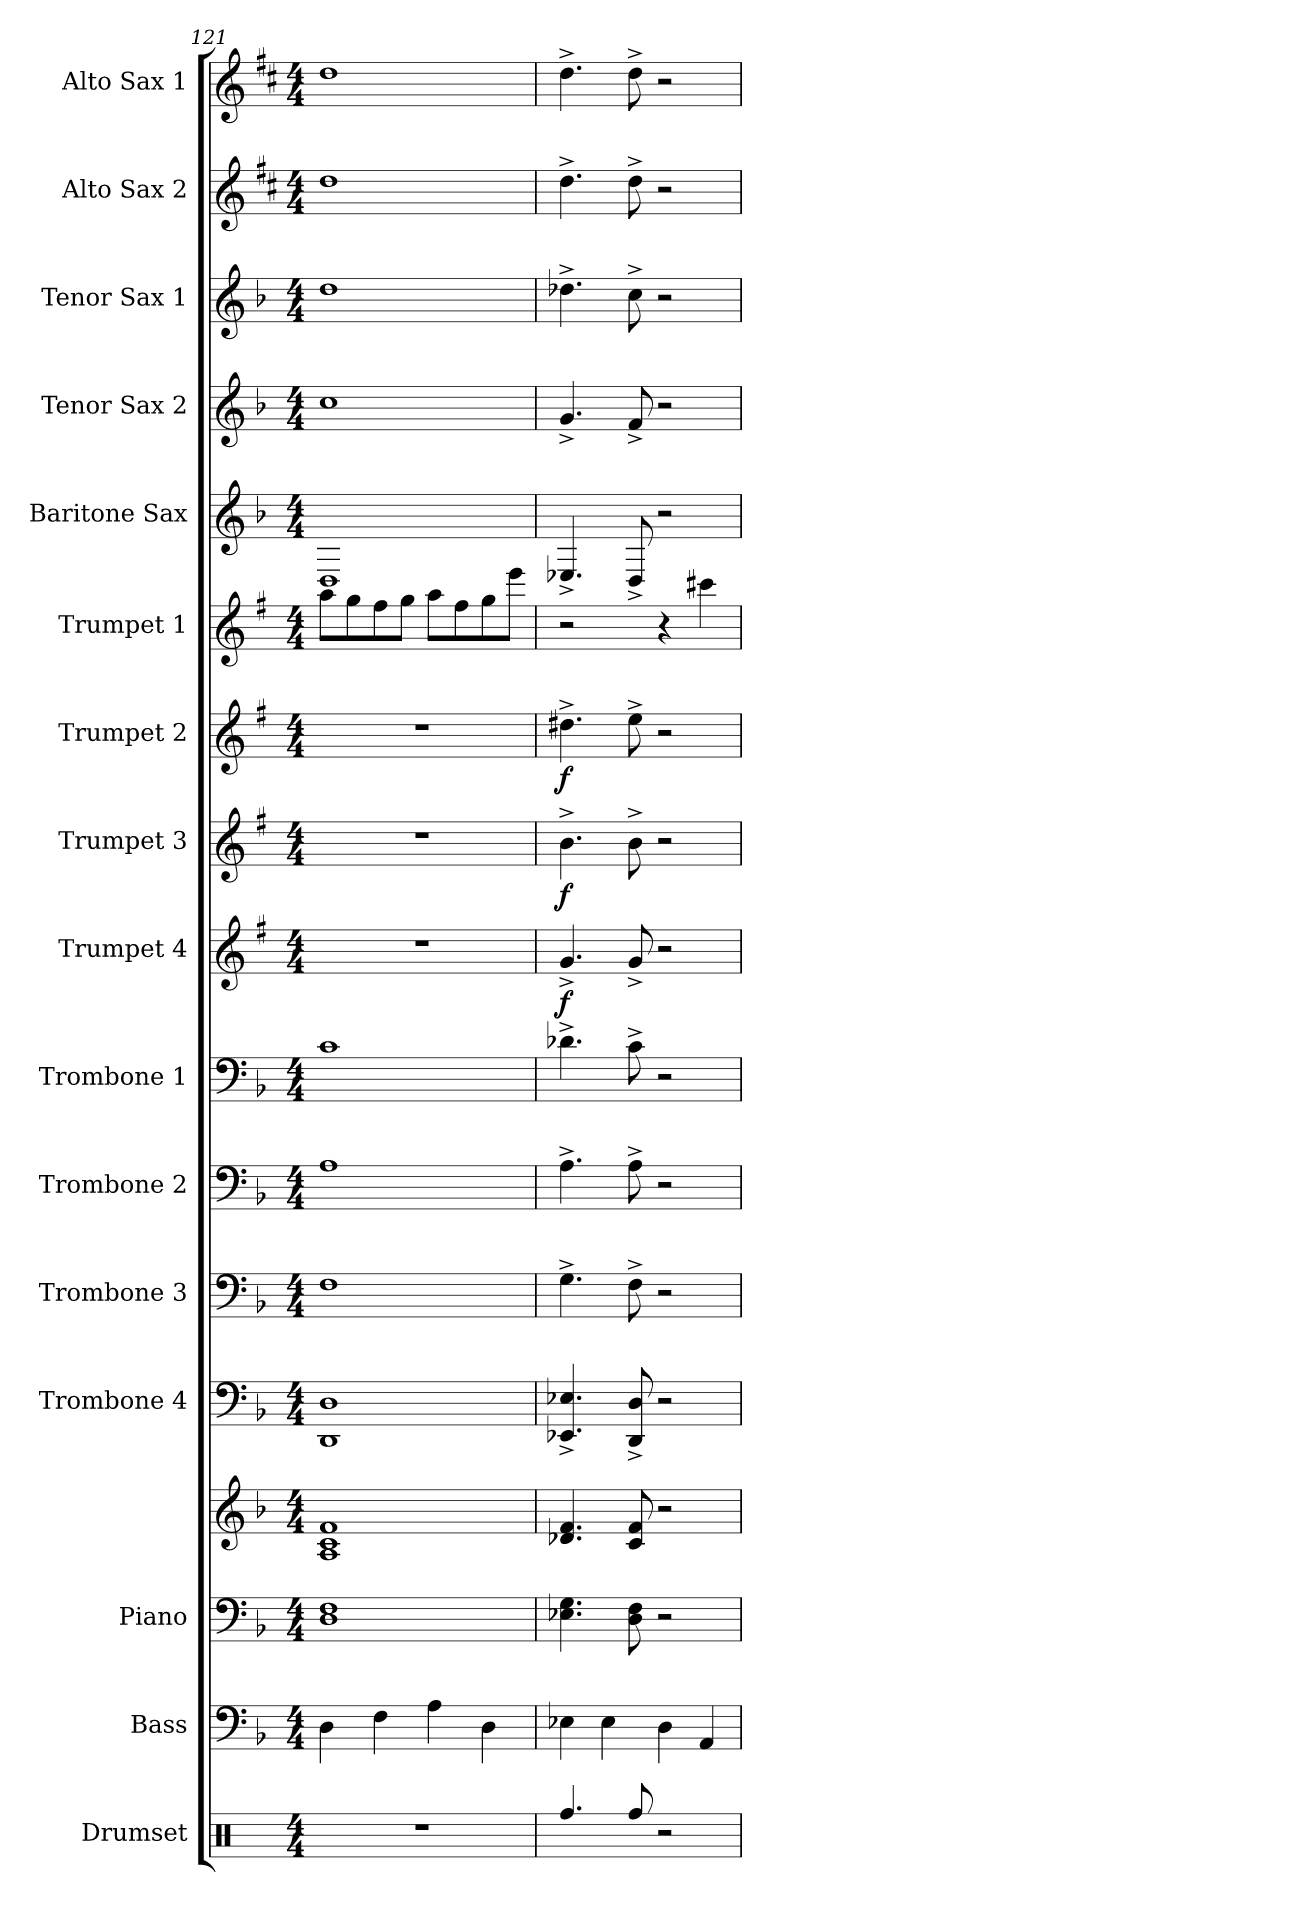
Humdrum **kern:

**kern	**kern	**kern	**kern	**kern	**kern	**kern	**kern	**kern	**dynam	**kern	**dynam	**kern	**dynam	**kern	**kern	**kern	**kern	**kern	**kern
*part16	*part15	*part14	*part14	*part13	*part12	*part11	*part10	*part9	*part9	*part8	*part8	*part7	*part7	*part6	*part5	*part4	*part3	*part2	*part1
*staff17	*staff16	*staff15	*staff14	*staff13	*staff12	*staff11	*staff10	*staff9	*staff9	*staff8	*staff8	*staff7	*staff7	*staff6	*staff5	*staff4	*staff3	*staff2	*staff1
*I"Drumset	*I"Bass	*I"Piano	*	*I"Trombone 4	*I"Trombone 3	*I"Trombone 2	*I"Trombone 1	*I"Trumpet 4	*	*I"Trumpet 3	*	*I"Trumpet 2	*	*I"Trumpet 1	*I"Baritone Sax	*I"Tenor Sax 2	*I"Tenor Sax 1	*I"Alto Sax 2	*I"Alto Sax 1
*I'Drs.	*I'Bass	*I'Piano	*	*I'Tbn. 4	*I'Tbn. 3	*I'Tbn. 2	*I'Tbn. 1	*I'Tpt. 4	*	*I'Tpt. 3	*	*I'Tpt. 2	*	*I'Tpt. 1	*I'Bari	*I'Tenor 2	*I'Tenor 1	*I'Alto 2	*I'Alto 1
!!LO:PB:g=z
*clefX	*clefF4	*clefF4	*clefG2	*clefF4	*clefF4	*clefF4	*clefF4	*clefG2	*	*clefG2	*	*clefG2	*	*clefG2	*clefG2	*clefG2	*clefG2	*clefG2	*clefG2
*	*ITrd7c12	*	*	*	*	*	*	*ITrd1c2	*	*ITrd1c2	*	*ITrd1c2	*	*ITrd1c2	*ITrd12c21	*ITrd8c14	*ITrd8c14	*ITrd5c9	*ITrd5c9
*k[]	*k[b-]	*k[b-]	*k[b-]	*k[b-]	*k[b-]	*k[b-]	*k[b-]	*k[b-]	*	*k[b-]	*	*k[b-]	*	*k[b-]	*k[b-]	*k[b-]	*k[b-]	*k[b-]	*k[b-]
*M4/4	*M4/4	*M4/4	*M4/4	*M4/4	*M4/4	*M4/4	*M4/4	*M4/4	*	*M4/4	*	*M4/4	*	*M4/4	*M4/4	*M4/4	*M4/4	*M4/4	*M4/4
=121	=121	=121	=121	=121	=121	=121	=121	=121	=121	=121	=121	=121	=121	=121	=121	=121	=121	=121	=121
1r	4DD\	1D 1F	1A 1c 1f	1DD 1D	1F	1A	1c	1r	.	1r	.	1r	.	8gg\L	1DD	1c	1d	1f	1f
.	.	.	.	.	.	.	.	.	.	.	.	.	.	8ff\	.	.	.	.	.
.	4FF\	.	.	.	.	.	.	.	.	.	.	.	.	8ee\	.	.	.	.	.
.	.	.	.	.	.	.	.	.	.	.	.	.	.	8ff\J	.	.	.	.	.
.	4AA\	.	.	.	.	.	.	.	.	.	.	.	.	8gg\L	.	.	.	.	.
.	.	.	.	.	.	.	.	.	.	.	.	.	.	8ee\	.	.	.	.	.
.	4DD\	.	.	.	.	.	.	.	.	.	.	.	.	8ff\	.	.	.	.	.
.	.	.	.	.	.	.	.	.	.	.	.	.	.	8ddd\J	.	.	.	.	.
=122	=122	=122	=122	=122	=122	=122	=122	=122	=122	=122	=122	=122	=122	=122	=122	=122	=122	=122	=122
*^	*	*	*	*	*	*	*	*	*	*	*	*	*	*	*	*	*	*	*
!	!	!	!	!	!	!	!	!	!	!LO:DY:b	!	!LO:DY:b	!	!LO:DY:b	!	!	!	!	!	!
4.Rff/	4R\	4EE-X\	4.E-X\ 4.G\	4.d-X/ 4.f/	4.EE-X/^ 4.E-X/^	4.G^\	4.A^\	4.d-X^\	4.f^/	f	4.a^\	f	4.cc#X^\	f	2r	4.EE-X^/	4.G^/	4.d-X^\	4.f^\	4.f^\
.	4R\	4EE-\	.	.	.	.	.	.	.	.	.	.	.	.	.	.	.	.	.	.
8Rff/	.	.	8D\ 8F\	8c/ 8f/	8DD/^ 8D/^	8F^\	8A^\	8c^\	8f^/	.	8a^\	.	8dd^\	.	.	8DD^/	8F^/	8c^\	8f^\	8f^\
2r	4R\	4DD\	2r	2r	2r	2r	2r	2r	2r	.	2r	.	2r	.	4r	2r	2r	2r	2r	2r
.	4R\	4AAA/	.	.	.	.	.	.	.	.	.	.	.	.	4bbn\	.	.	.	.	.
*v	*v	*	*	*	*	*	*	*	*	*	*	*	*	*	*	*	*	*	*	*
=	=	=	=	=	=	=	=	=	=	=	=	=	=	=	=	=	=	=	=
*-	*-	*-	*-	*-	*-	*-	*-	*-	*-	*-	*-	*-	*-	*-	*-	*-	*-	*-	*-
